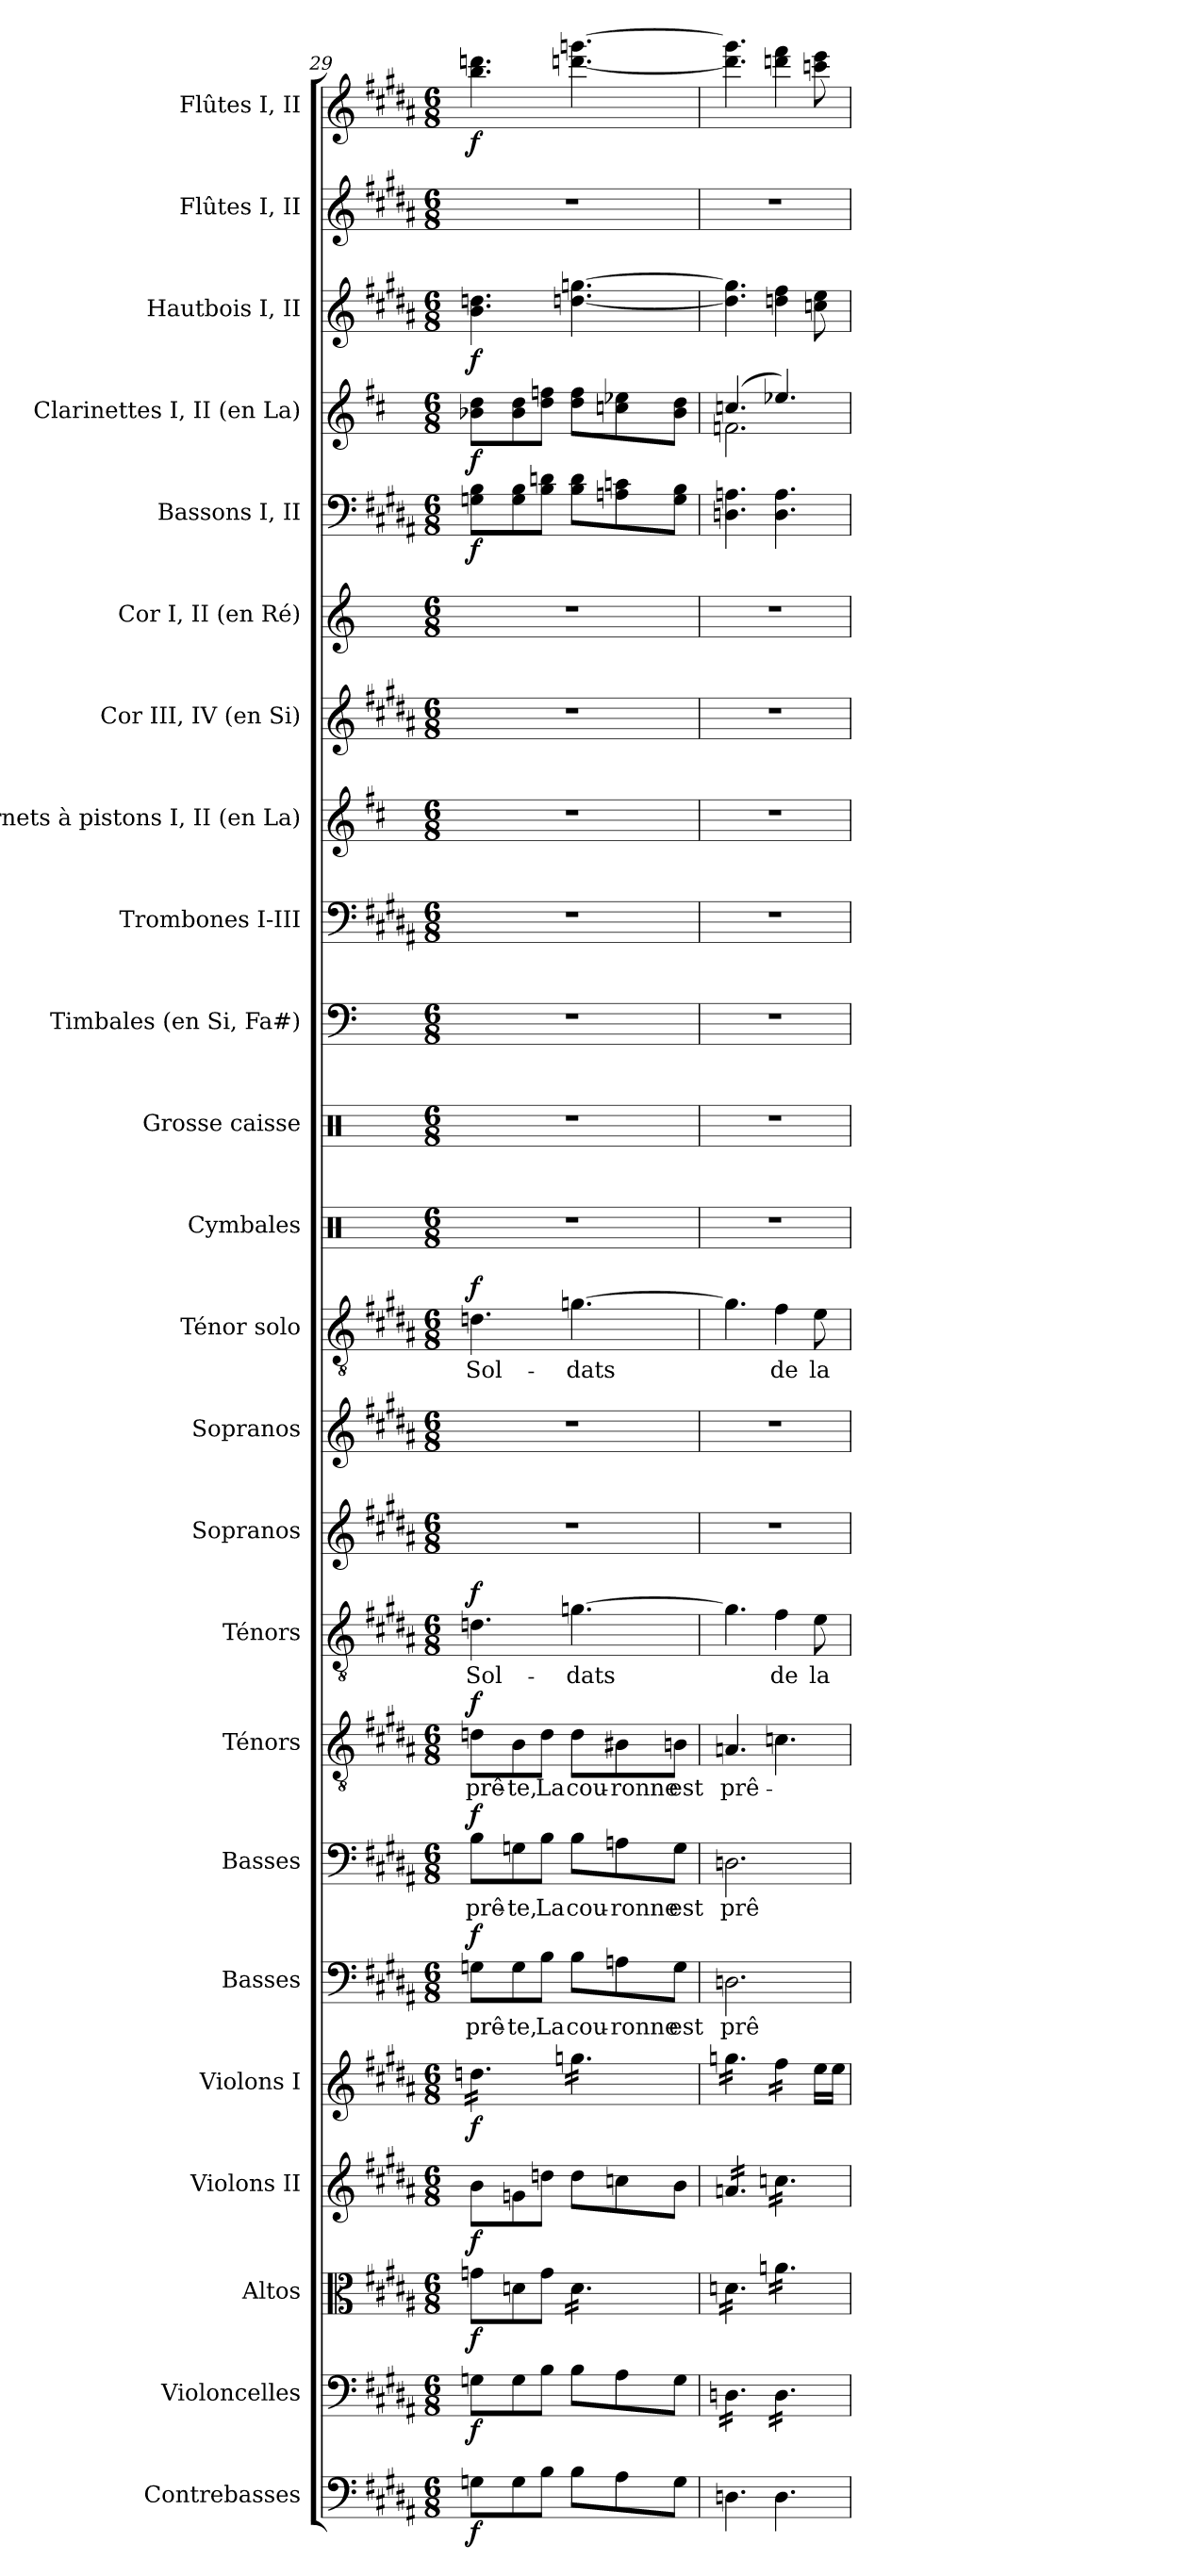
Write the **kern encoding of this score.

**kern	**dynam	**kern	**dynam	**kern	**dynam	**kern	**dynam	**kern	**dynam	**kern	**text	**dynam	**kern	**text	**dynam	**kern	**text	**dynam	**kern	**text	**dynam	**kern	**kern	**kern	**text	**dynam	**kern	**kern	**kern	**kern	**kern	**kern	**kern	**kern	**dynam	**kern	**dynam	**kern	**dynam	**kern	**kern	**dynam
*part24	*part24	*part23	*part23	*part22	*part22	*part21	*part21	*part20	*part20	*part19	*part19	*part19	*part18	*part18	*part18	*part17	*part17	*part17	*part16	*part16	*part16	*part15	*part14	*part13	*part13	*part13	*part12	*part11	*part10	*part9	*part8	*part7	*part6	*part5	*part5	*part4	*part4	*part3	*part3	*part2	*part1	*part1
*staff24	*staff24	*staff23	*staff23	*staff22	*staff22	*staff21	*staff21	*staff20	*staff20	*staff19	*staff19	*staff19	*staff18	*staff18	*staff18	*staff17	*staff17	*staff17	*staff16	*staff16	*staff16	*staff15	*staff14	*staff13	*staff13	*staff13	*staff12	*staff11	*staff10	*staff9	*staff8	*staff7	*staff6	*staff5	*staff5	*staff4	*staff4	*staff3	*staff3	*staff2	*staff1	*staff1
*I"Contrebasses	*	*I"Violoncelles	*	*I"Altos	*	*I"Violons II	*	*I"Violons I	*	*I"Basses	*	*	*I"Basses	*	*	*I"Ténors	*	*	*I"Ténors	*	*	*I"Sopranos	*I"Sopranos	*I"Ténor solo	*	*	*I"Cymbales	*I"Grosse caisse	*I"Timbales (en Si, Fa#)	*I"Trombones I-III	*I"Cornets à pistons I, II (en La)	*I"Cor III, IV (en Si)	*I"Cor I, II (en Ré)	*I"Bassons I, II	*	*I"Clarinettes I, II (en La)	*	*I"Hautbois I, II	*	*I"Flûtes I, II	*I"Flûtes I, II	*
*I'Cb.	*	*I'Vlles	*	*I'Altos	*	*I'Vns II	*	*I'Vns I	*	*I'Basses	*	*	*I'Basses	*	*	*I'Tén.	*	*	*I'Tén.	*	*	*I'Sopr.	*I'Sopr.	*I'Tén. solo	*	*	*I'Cym.	*I'G. c.	*I'Timb.	*I'Trb.	*I'C.à p. (La)	*I'Cor (Si)	*I'Cor (Ré)	*I'Bns	*	*I'Cl. (La)	*	*I'Hb.	*	*I'Fl.	*I'Fl.	*
*clefF4	*	*clefF4	*	*clefC3	*	*clefG2	*	*clefG2	*	*clefF4	*	*	*clefF4	*	*	*clefGv2	*	*	*clefGv2	*	*	*clefG2	*clefG2	*clefGv2	*	*	*clefX	*clefX	*clefF4	*clefF4	*clefG2	*clefG2	*clefG2	*clefF4	*	*clefG2	*	*clefG2	*	*clefG2	*clefG2	*
*ITrd7c12	*	*	*	*	*	*	*	*	*	*	*	*	*	*	*	*ITrd7c12	*	*	*ITrd7c12	*	*	*	*	*ITrd7c12	*	*	*	*	*	*	*ITrd2c3	*ITrd8c13	*ITrd6c10	*	*	*ITrd2c3	*	*	*	*	*	*
*k[f#c#g#d#a#]	*	*k[f#c#g#d#a#]	*	*k[f#c#g#d#a#]	*	*k[f#c#g#d#a#]	*	*k[f#c#g#d#a#]	*	*k[f#c#g#d#a#]	*	*	*k[f#c#g#d#a#]	*	*	*k[f#c#g#d#a#]	*	*	*k[f#c#g#d#a#]	*	*	*k[f#c#g#d#a#]	*k[f#c#g#d#a#]	*k[f#c#g#d#a#]	*	*	*k[]	*k[]	*k[]	*k[f#c#g#d#a#]	*k[f#c#g#d#a#]	*k[f#c#g#d#a#]	*k[f#c#]	*k[f#c#g#d#a#]	*	*k[f#c#g#d#a#]	*	*k[f#c#g#d#a#]	*	*k[f#c#g#d#a#]	*k[f#c#g#d#a#]	*
*B:	*	*B:	*	*B:	*	*B:	*	*B:	*	*B:	*	*	*B:	*	*	*B:	*	*	*B:	*	*	*B:	*B:	*B:	*	*	*C:	*C:	*C:	*B:	*B:	*B:	*D:	*B:	*	*B:	*	*B:	*	*B:	*B:	*
*M6/8	*	*M6/8	*	*M6/8	*	*M6/8	*	*M6/8	*	*M6/8	*	*	*M6/8	*	*	*M6/8	*	*	*M6/8	*	*	*M6/8	*M6/8	*M6/8	*	*	*M6/8	*M6/8	*M6/8	*M6/8	*M6/8	*M6/8	*M6/8	*M6/8	*	*M6/8	*	*M6/8	*	*M6/8	*M6/8	*
=29	=29	=29	=29	=29	=29	=29	=29	=29	=29	=29	=29	=29	=29	=29	=29	=29	=29	=29	=29	=29	=29	=29	=29	=29	=29	=29	=29	=29	=29	=29	=29	=29	=29	=29	=29	=29	=29	=29	=29	=29	=29	=29
!	!	!	!	!	!	!	!	!	!	!	!LO:LY:b:color=#000000	!	!	!	!	!	!	!	!	!	!	!	!	!	!	!	!	!	!	!	!	!	!	!	!	!	!	!	!	!	!	!
!	!	!	!	!	!	!	!	!	!	!	!	!	!	!LO:LY:b:color=#000000	!	!	!	!	!	!	!	!	!	!	!	!	!	!	!	!	!	!	!	!	!	!	!	!	!	!	!	!
!	!	!	!	!	!	!	!	!	!	!	!	!	!	!	!	!	!LO:LY:b:color=#000000	!	!	!	!	!	!	!	!	!	!	!	!	!	!	!	!	!	!	!	!	!	!	!	!	!
!	!	!	!	!	!	!	!	!	!	!	!	!	!	!	!	!	!	!	!	!LO:LY:b:color=#000000	!	!LO:N:vis=1	!LO:N:vis=1	!	!	!	!	!	!	!	!	!	!	!	!	!	!	!	!	!	!	!
!	!	!	!	!	!	!	!	!	!	!	!	!	!	!	!	!	!	!	!	!	!	!	!	!	!LO:LY:b:color=#000000	!	!LO:N:vis=1	!LO:N:vis=1	!LO:N:vis=1	!LO:N:vis=1	!LO:N:vis=1	!LO:N:vis=1	!LO:N:vis=1	!	!	!	!	!	!	!LO:N:vis=1	!	!
*	*	*	*	*	*	*	*	*tremolo	*	*	*	*	*	*	*	*	*	*	*	*	*	*	*	*	*	*	*	*	*	*	*	*	*	*	*	*	*	*	*	*	*	*
8GGni\L	f	8Gni\L	f	8gni\L	f	8bi\L	f	16ddni\LL	f	8Gni\L	prê-	f	8Bi\L	prê-	f	8Dni\L	prê-	f	4.Dni\	Sol-	f	2.r	2.r	4.Dni\	Sol-	f	2.r	2.r	2.r	2.r	2.r	2.r	2.r	8Gni\ 8Bi\L	f	8gni\ 8bi\L	f	4.bi\ 4.ddni	f	2.r	4.bbi\ 4.dddni	f
.	.	.	.	.	.	.	.	16ddni\	.	.	.	.	.	.	.	.	.	.	.	.	.	.	.	.	.	.	.	.	.	.	.	.	.	.	.	.	.	.	.	.	.	.
!	!	!	!	!	!	!	!	!	!	!	!LO:LY:b:color=#000000	!	!	!	!	!	!	!	!	!	!	!	!	!	!	!	!	!	!	!	!	!	!	!	!	!	!	!	!	!	!	!
!	!	!	!	!	!	!	!	!	!	!	!	!	!	!LO:LY:b:color=#000000	!	!	!	!	!	!	!	!	!	!	!	!	!	!	!	!	!	!	!	!	!	!	!	!	!	!	!	!
!	!	!	!	!	!	!	!	!	!	!	!	!	!	!	!	!	!LO:LY:b:color=#000000	!	!	!	!	!	!	!	!	!	!	!	!	!	!	!	!	!	!	!	!	!	!	!	!	!
8GGi\	.	8Gi\	.	8dni\	.	8gni\	.	16ddni\	.	8Gi\	-te,	.	8Gni\	-te,	.	8BBi\	-te,	.	.	.	.	.	.	.	.	.	.	.	.	.	.	.	.	8Gi\ 8Bi\	.	8gi\ 8bi\	.	.	.	.	.	.
.	.	.	.	.	.	.	.	16ddni\	.	.	.	.	.	.	.	.	.	.	.	.	.	.	.	.	.	.	.	.	.	.	.	.	.	.	.	.	.	.	.	.	.	.
!	!	!	!	!	!	!	!	!	!	!	!LO:LY:b:color=#000000	!	!	!	!	!	!	!	!	!	!	!	!	!	!	!	!	!	!	!	!	!	!	!	!	!	!	!	!	!	!	!
!	!	!	!	!	!	!	!	!	!	!	!	!	!	!LO:LY:b:color=#000000	!	!	!	!	!	!	!	!	!	!	!	!	!	!	!	!	!	!	!	!	!	!	!	!	!	!	!	!
!	!	!	!	!	!	!	!	!	!	!	!	!	!	!	!	!	!LO:LY:b:color=#000000	!	!	!	!	!	!	!	!	!	!	!	!	!	!	!	!	!	!	!	!	!	!	!	!	!
8BBi\J	.	8Bi\J	.	8gi\J	.	8ddni\J	.	16ddni\	.	8Bi\J	La	.	8Bi\J	La	.	8Di\J	La	.	.	.	.	.	.	.	.	.	.	.	.	.	.	.	.	8Bi\ 8dni\J	.	8bi\ 8ddni\J	.	.	.	.	.	.
.	.	.	.	.	.	.	.	16ddni\JJ	.	.	.	.	.	.	.	.	.	.	.	.	.	.	.	.	.	.	.	.	.	.	.	.	.	.	.	.	.	.	.	.	.	.
!	!	!	!	!	!	!	!	!	!	!	!LO:LY:b:color=#000000	!	!	!	!	!	!	!	!	!	!	!	!	!	!	!	!	!	!	!	!	!	!	!	!	!	!	!	!	!	!	!
!	!	!	!	!	!	!	!	!	!	!	!	!	!	!LO:LY:b:color=#000000	!	!	!	!	!	!	!	!	!	!	!	!	!	!	!	!	!	!	!	!	!	!	!	!	!	!	!	!
!	!	!	!	!	!	!	!	!	!	!	!	!	!	!	!	!	!LO:LY:b:color=#000000	!	!	!	!	!	!	!	!	!	!	!	!	!	!	!	!	!	!	!	!	!	!	!	!	!
!	!	!	!	!	!	!	!	!	!	!	!	!	!	!	!	!	!	!	!	!LO:LY:b:color=#000000	!	!	!	!	!	!	!	!	!	!	!	!	!	!	!	!	!	!	!	!	!	!
!	!	!	!	!	!	!	!	!	!	!	!	!	!	!	!	!	!	!	!	!	!	!	!	!	!LO:LY:b:color=#000000	!	!	!	!	!	!	!	!	!	!	!	!	!	!	!	!	!
*	*	*	*	*tremolo	*	*	*	*	*	*	*	*	*	*	*	*	*	*	*	*	*	*	*	*	*	*	*	*	*	*	*	*	*	*	*	*	*	*	*	*	*	*
8BBi\L	.	8Bi\L	.	16di\LL	.	8ddi\L	.	16ggni\LL	.	8Bi\L	cou-	.	8Bi\L	cou-	.	8Di\L	cou-	.	[>4.Gni\	-dats	.	.	.	[>4.Gni\	-dats	.	.	.	.	.	.	.	.	8Bi\ 8di\L	.	8bi\ 8ddi\L	.	[<4.ddni\ [>4.ggni	.	.	[<4.dddni\ [>4.gggni	.
.	.	.	.	16di\	.	.	.	16ggni\	.	.	.	.	.	.	.	.	.	.	.	.	.	.	.	.	.	.	.	.	.	.	.	.	.	.	.	.	.	.	.	.	.	.
!	!	!	!	!	!	!	!	!	!	!	!LO:LY:b:color=#000000	!	!	!	!	!	!	!	!	!	!	!	!	!	!	!	!	!	!	!	!	!	!	!	!	!	!	!	!	!	!	!
!	!	!	!	!	!	!	!	!	!	!	!	!	!	!LO:LY:b:color=#000000	!	!	!	!	!	!	!	!	!	!	!	!	!	!	!	!	!	!	!	!	!	!	!	!	!	!	!	!
!	!	!	!	!	!	!	!	!	!	!	!	!	!	!	!	!	!LO:LY:b:color=#000000	!	!	!	!	!	!	!	!	!	!	!	!	!	!	!	!	!	!	!	!	!	!	!	!	!
8AA#i\	.	8A#i\	.	16di\	.	8ccni\	.	16ggni\	.	8Ani\	-ronne	.	8Ani\	-ronne	.	8BB#Xi\	-ronne	.	.	.	.	.	.	.	.	.	.	.	.	.	.	.	.	8Ani\ 8cni\	.	8ani\ 8ccni\	.	.	.	.	.	.
.	.	.	.	16di\	.	.	.	16ggni\	.	.	.	.	.	.	.	.	.	.	.	.	.	.	.	.	.	.	.	.	.	.	.	.	.	.	.	.	.	.	.	.	.	.
!	!	!	!	!	!	!	!	!	!	!	!LO:LY:b:color=#000000	!	!	!	!	!	!	!	!	!	!	!	!	!	!	!	!	!	!	!	!	!	!	!	!	!	!	!	!	!	!	!
!	!	!	!	!	!	!	!	!	!	!	!	!	!	!LO:LY:b:color=#000000	!	!	!	!	!	!	!	!	!	!	!	!	!	!	!	!	!	!	!	!	!	!	!	!	!	!	!	!
!	!	!	!	!	!	!	!	!	!	!	!	!	!	!	!	!	!LO:LY:b:color=#000000	!	!	!	!	!	!	!	!	!	!	!	!	!	!	!	!	!	!	!	!	!	!	!	!	!
8GGi\J	.	8Gi\J	.	16di\	.	8bi\J	.	16ggni\	.	8Gi\J	est	.	8Gi\J	est	.	8BBni\J	est	.	.	.	.	.	.	.	.	.	.	.	.	.	.	.	.	8Gi\ 8Bi\J	.	8gi\ 8bi\J	.	.	.	.	.	.
.	.	.	.	16di\JJ	.	.	.	16ggni\JJ	.	.	.	.	.	.	.	.	.	.	.	.	.	.	.	.	.	.	.	.	.	.	.	.	.	.	.	.	.	.	.	.	.	.
=30	=30	=30	=30	=30	=30	=30	=30	=30	=30	=30	=30	=30	=30	=30	=30	=30	=30	=30	=30	=30	=30	=30	=30	=30	=30	=30	=30	=30	=30	=30	=30	=30	=30	=30	=30	=30	=30	=30	=30	=30	=30	=30
!	!	!	!	!	!	!	!	!	!	!	!LO:LY:b:color=#000000	!	!	!	!	!	!	!	!	!	!	!	!	!	!	!	!	!	!	!	!	!	!	!	!	!	!	!	!	!	!	!
!	!	!	!	!	!	!	!	!	!	!	!	!	!	!LO:LY:b:color=#000000	!	!	!	!	!	!	!	!	!	!	!	!	!	!	!	!	!	!	!	!	!	!	!	!	!	!	!	!
!	!	!	!	!	!	!	!	!	!	!	!	!	!	!	!	!	!LO:LY:b:color=#000000	!	!	!	!	!LO:N:vis=1	!LO:N:vis=1	!	!	!	!LO:N:vis=1	!LO:N:vis=1	!LO:N:vis=1	!LO:N:vis=1	!LO:N:vis=1	!LO:N:vis=1	!LO:N:vis=1	!	!	!	!	!	!	!LO:N:vis=1	!	!
*	*	*	*	*	*	*	*	*	*	*	*	*	*	*	*	*	*	*	*	*	*	*	*	*	*	*	*	*	*	*	*	*	*	*	*	*^	*	*	*	*	*	*
*	*	*tremolo	*	*	*	*	*	*	*	*	*	*	*	*	*	*	*	*	*	*	*	*	*	*	*	*	*	*	*	*	*	*	*	*	*	*	*	*	*	*	*	*	*
*	*	*	*	*	*	*tremolo	*	*	*	*	*	*	*	*	*	*	*	*	*	*	*	*	*	*	*	*	*	*	*	*	*	*	*	*	*	*	*	*	*	*	*	*	*
4.DDni\	.	16Dni\LL	.	16dni\LL	.	16ani/LL	.	16ggni\LL	.	2.Dni\	prê-	.	2.Dni\	prê-	.	4.AAni/	prê-	.	4.Gi\]	.	.	2.r	2.r	4.Gi\]	.	.	2.r	2.r	2.r	2.r	2.r	2.r	2.r	4.Dni\ 4.Ani	.	(4.ani/	2.dni\	.	4.ddi\] 4.ggi]	.	2.r	4.dddi\] 4.gggi]	.
.	.	16Dni\	.	16dni\	.	16ani/	.	16ggni\	.	.	.	.	.	.	.	.	.	.	.	.	.	.	.	.	.	.	.	.	.	.	.	.	.	.	.	.	.	.	.	.	.	.	.
.	.	16Dni\	.	16dni\	.	16ani/	.	16ggni\	.	.	.	.	.	.	.	.	.	.	.	.	.	.	.	.	.	.	.	.	.	.	.	.	.	.	.	.	.	.	.	.	.	.	.
.	.	16Dni\	.	16dni\	.	16ani/	.	16ggni\	.	.	.	.	.	.	.	.	.	.	.	.	.	.	.	.	.	.	.	.	.	.	.	.	.	.	.	.	.	.	.	.	.	.	.
.	.	16Dni\	.	16dni\	.	16ani/	.	16ggni\	.	.	.	.	.	.	.	.	.	.	.	.	.	.	.	.	.	.	.	.	.	.	.	.	.	.	.	.	.	.	.	.	.	.	.
.	.	16Dni\JJ	.	16dni\JJ	.	16ani/JJ	.	16ggni\JJ	.	.	.	.	.	.	.	.	.	.	.	.	.	.	.	.	.	.	.	.	.	.	.	.	.	.	.	.	.	.	.	.	.	.	.
!	!	!	!	!	!	!	!	!	!	!	!	!	!	!	!	!	!	!	!	!LO:LY:b:color=#000000	!	!	!	!	!	!	!	!	!	!	!	!	!	!	!	!	!	!	!	!	!	!	!
!	!	!	!	!	!	!	!	!	!	!	!	!	!	!	!	!	!	!	!	!	!	!	!	!	!LO:LY:b:color=#000000	!	!	!	!	!	!	!	!	!	!	!	!	!	!	!	!	!	!
4.DDi\	.	16Di\LL	.	16ani\LL	.	16ccni\LL	.	16ff#i\LL	.	.	.	.	.	.	.	4.Cni\	.	.	4F#i\	de	.	.	.	4F#i\	de	.	.	.	.	.	.	.	.	4.Di\ 4.Ai	.	4.ccni/)	.	.	4ddni\ 4ff#i	.	.	4dddni\ 4fff#i	.
.	.	16Di\	.	16ani\	.	16ccni\	.	16ff#i\	.	.	.	.	.	.	.	.	.	.	.	.	.	.	.	.	.	.	.	.	.	.	.	.	.	.	.	.	.	.	.	.	.	.	.
.	.	16Di\	.	16ani\	.	16ccni\	.	16ff#i\	.	.	.	.	.	.	.	.	.	.	.	.	.	.	.	.	.	.	.	.	.	.	.	.	.	.	.	.	.	.	.	.	.	.	.
.	.	16Di\	.	16ani\	.	16ccni\	.	16ff#i\JJ	.	.	.	.	.	.	.	.	.	.	.	.	.	.	.	.	.	.	.	.	.	.	.	.	.	.	.	.	.	.	.	.	.	.	.
*	*	*	*	*	*	*	*	*Xtremolo	*	*	*	*	*	*	*	*	*	*	*	*	*	*	*	*	*	*	*	*	*	*	*	*	*	*	*	*	*	*	*	*	*	*	*
!	!	!	!	!	!	!	!	!	!	!	!	!	!	!	!	!	!	!	!	!LO:LY:b:color=#000000	!	!	!	!	!	!	!	!	!	!	!	!	!	!	!	!	!	!	!	!	!	!	!
!	!	!	!	!	!	!	!	!	!	!	!	!	!	!	!	!	!	!	!	!	!	!	!	!	!LO:LY:b:color=#000000	!	!	!	!	!	!	!	!	!	!	!	!	!	!	!	!	!	!
.	.	16Di\	.	16ani\	.	16ccni\	.	16eei\LL	.	.	.	.	.	.	.	.	.	.	8Ei\	la	.	.	.	8Ei\	la	.	.	.	.	.	.	.	.	.	.	.	.	.	8ccni\ 8eei	.	.	8cccni\ 8eeei	.
.	.	16Di\JJ	.	16ani\JJ	.	16ccni\JJ	.	16eei\JJ	.	.	.	.	.	.	.	.	.	.	.	.	.	.	.	.	.	.	.	.	.	.	.	.	.	.	.	.	.	.	.	.	.	.	.
*	*	*	*	*	*	*Xtremolo	*	*	*	*	*	*	*	*	*	*	*	*	*	*	*	*	*	*	*	*	*	*	*	*	*	*	*	*	*	*	*	*	*	*	*	*	*
*	*	*	*	*Xtremolo	*	*	*	*	*	*	*	*	*	*	*	*	*	*	*	*	*	*	*	*	*	*	*	*	*	*	*	*	*	*	*	*	*	*	*	*	*	*	*
*	*	*Xtremolo	*	*	*	*	*	*	*	*	*	*	*	*	*	*	*	*	*	*	*	*	*	*	*	*	*	*	*	*	*	*	*	*	*	*	*	*	*	*	*	*	*
*	*	*	*	*	*	*	*	*	*	*	*	*	*	*	*	*	*	*	*	*	*	*	*	*	*	*	*	*	*	*	*	*	*	*	*	*v	*v	*	*	*	*	*	*
=	=	=	=	=	=	=	=	=	=	=	=	=	=	=	=	=	=	=	=	=	=	=	=	=	=	=	=	=	=	=	=	=	=	=	=	=	=	=	=	=	=	=
*-	*-	*-	*-	*-	*-	*-	*-	*-	*-	*-	*-	*-	*-	*-	*-	*-	*-	*-	*-	*-	*-	*-	*-	*-	*-	*-	*-	*-	*-	*-	*-	*-	*-	*-	*-	*-	*-	*-	*-	*-	*-	*-
